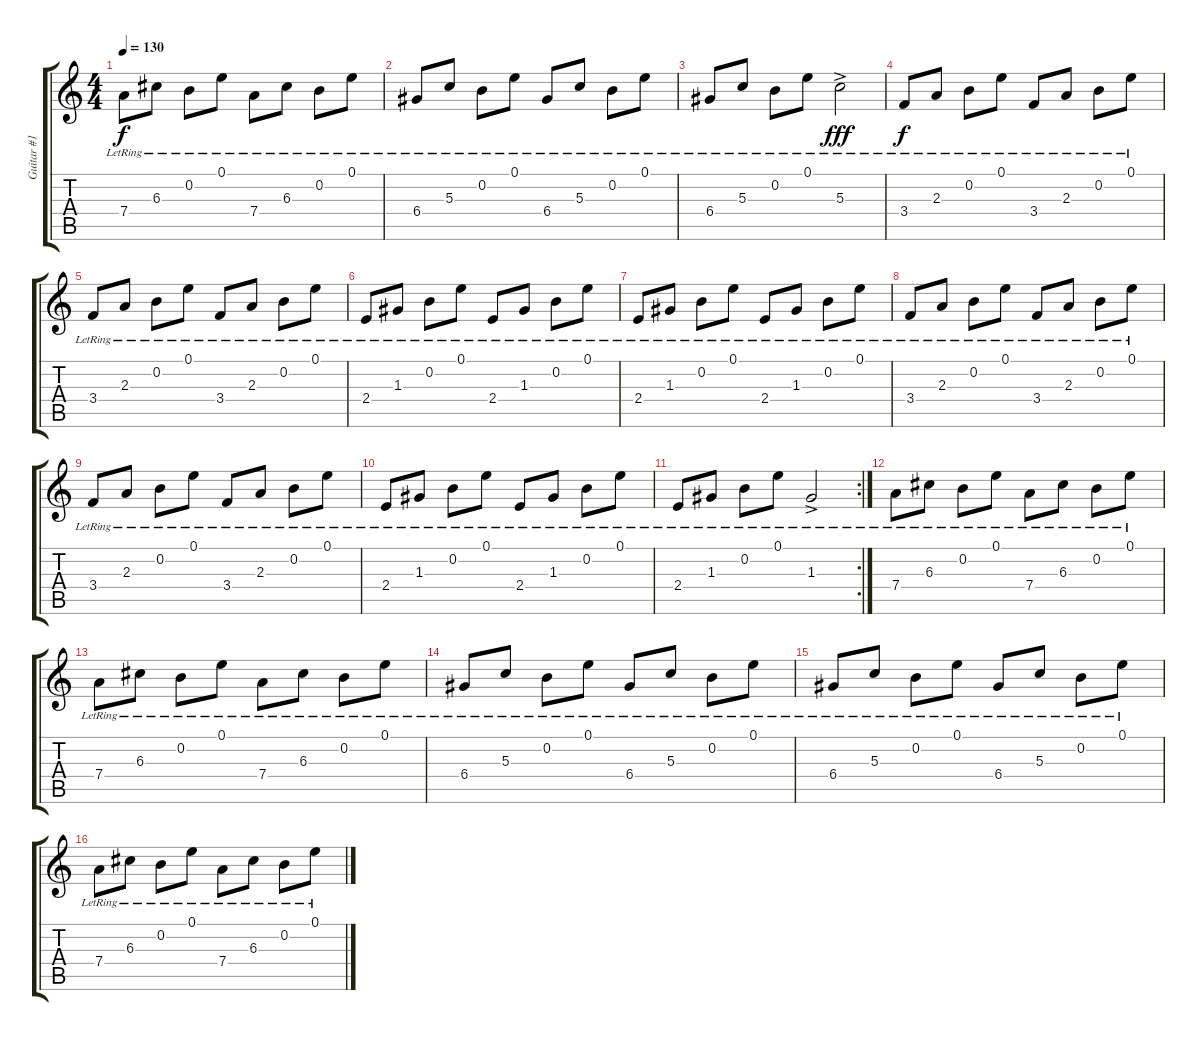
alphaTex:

\track ("Guitar #1" "Guitar #1") {instrument acousticguitarsteel}
\staff {score tabs}
\tuning (E4 B3 G3 D3 A2 E2) {hide}
\ts (4 4)
\tempo 130
\clef g2
\ks c
7.4{lr}.8{dy f} 6.3{lr}.8 0.2{lr}.8 0.1{lr}.8 7.4{lr}.8 6.3{lr}.8 0.2{lr}.8 0.1{lr}.8 |
6.4{lr}.8 5.3{lr}.8 0.2{lr}.8 0.1{lr}.8 6.4{lr}.8 5.3{lr}.8 0.2{lr}.8 0.1{lr}.8 |
6.4{lr}.8 5.3{lr}.8 0.2{lr}.8 0.1{lr}.8 5.3{ac lr}.2{dy fff} |
3.4{lr}.8{dy f} 2.3{lr}.8 0.2{lr}.8 0.1{lr}.8 3.4{lr}.8 2.3{lr}.8 0.2{lr}.8 0.1{lr}.8 |
3.4{lr}.8 2.3{lr}.8 0.2{lr}.8 0.1{lr}.8 3.4{lr}.8 2.3{lr}.8 0.2{lr}.8 0.1{lr}.8 |
2.4{lr}.8 1.3{lr}.8 0.2{lr}.8 0.1{lr}.8 2.4{lr}.8 1.3{lr}.8 0.2{lr}.8 0.1{lr}.8 |
2.4{lr}.8 1.3{lr}.8 0.2{lr}.8 0.1{lr}.8 2.4{lr}.8 1.3{lr}.8 0.2{lr}.8 0.1{lr}.8 |
3.4{lr}.8 2.3{lr}.8 0.2{lr}.8 0.1{lr}.8 3.4{lr}.8 2.3{lr}.8 0.2{lr}.8 0.1{lr}.8 |
3.4{lr}.8 2.3{lr}.8 0.2{lr}.8 0.1{lr}.8 3.4{lr}.8 2.3{lr}.8 0.2{lr}.8 0.1{lr}.8 |
2.4{lr}.8 1.3{lr}.8 0.2{lr}.8 0.1{lr}.8 2.4{lr}.8 1.3{lr}.8 0.2{lr}.8 0.1{lr}.8 |
\rc 2
2.4{lr}.8 1.3{lr}.8 0.2{lr}.8 0.1{lr}.8 1.3{ac lr}.2 |
7.4{lr}.8 6.3{lr}.8 0.2{lr}.8 0.1{lr}.8 7.4{lr}.8 6.3{lr}.8 0.2{lr}.8 0.1{lr}.8 |
7.4{lr}.8 6.3{lr}.8 0.2{lr}.8 0.1{lr}.8 7.4{lr}.8 6.3{lr}.8 0.2{lr}.8 0.1{lr}.8 |
6.4{lr}.8 5.3{lr}.8 0.2{lr}.8 0.1{lr}.8 6.4{lr}.8 5.3{lr}.8 0.2{lr}.8 0.1{lr}.8 |
6.4{lr}.8 5.3{lr}.8 0.2{lr}.8 0.1{lr}.8 6.4{lr}.8 5.3{lr}.8 0.2{lr}.8 0.1{lr}.8 |
7.4{lr}.8 6.3{lr}.8 0.2{lr}.8 0.1{lr}.8 7.4{lr}.8 6.3{lr}.8 0.2{lr}.8 0.1{lr}.8
